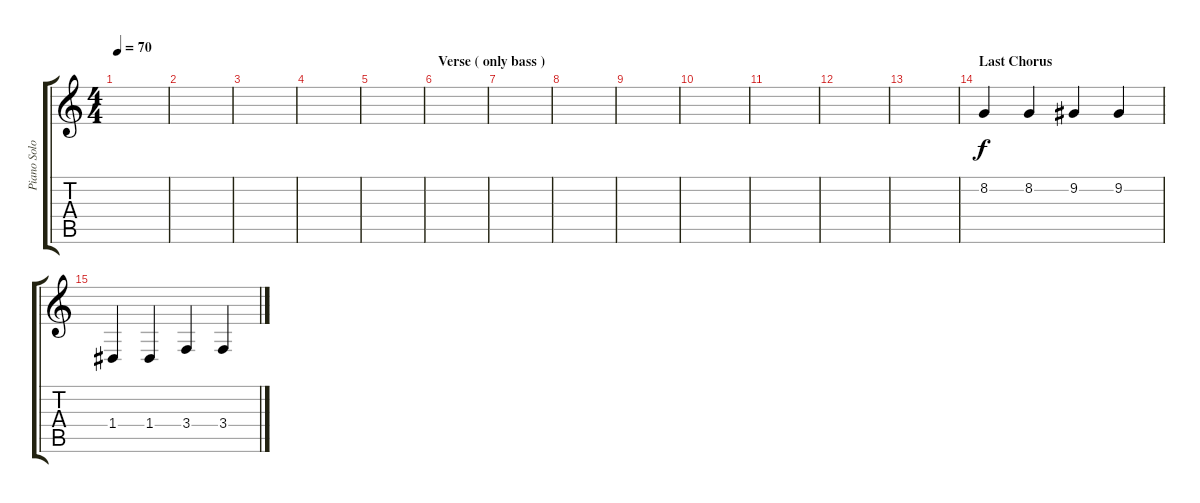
\track ("Piano Solo" "Piano Solo") {instrument brightacousticpiano}
\staff {score tabs}
\tuning (E4 B3 G3 D3 A2 E2) {hide}
\ts (4 4)
\tempo 70
\clef g2
\ks c
|
|
|
|
|
\section ("" "Verse ( only bass )")
|
|
|
|
|
|
|
|
\section ("" "Last Chorus")
8.2.4 8.2.4 9.2.4 9.2.4 |
1.4.4 1.4.4 3.4.4 3.4.4
